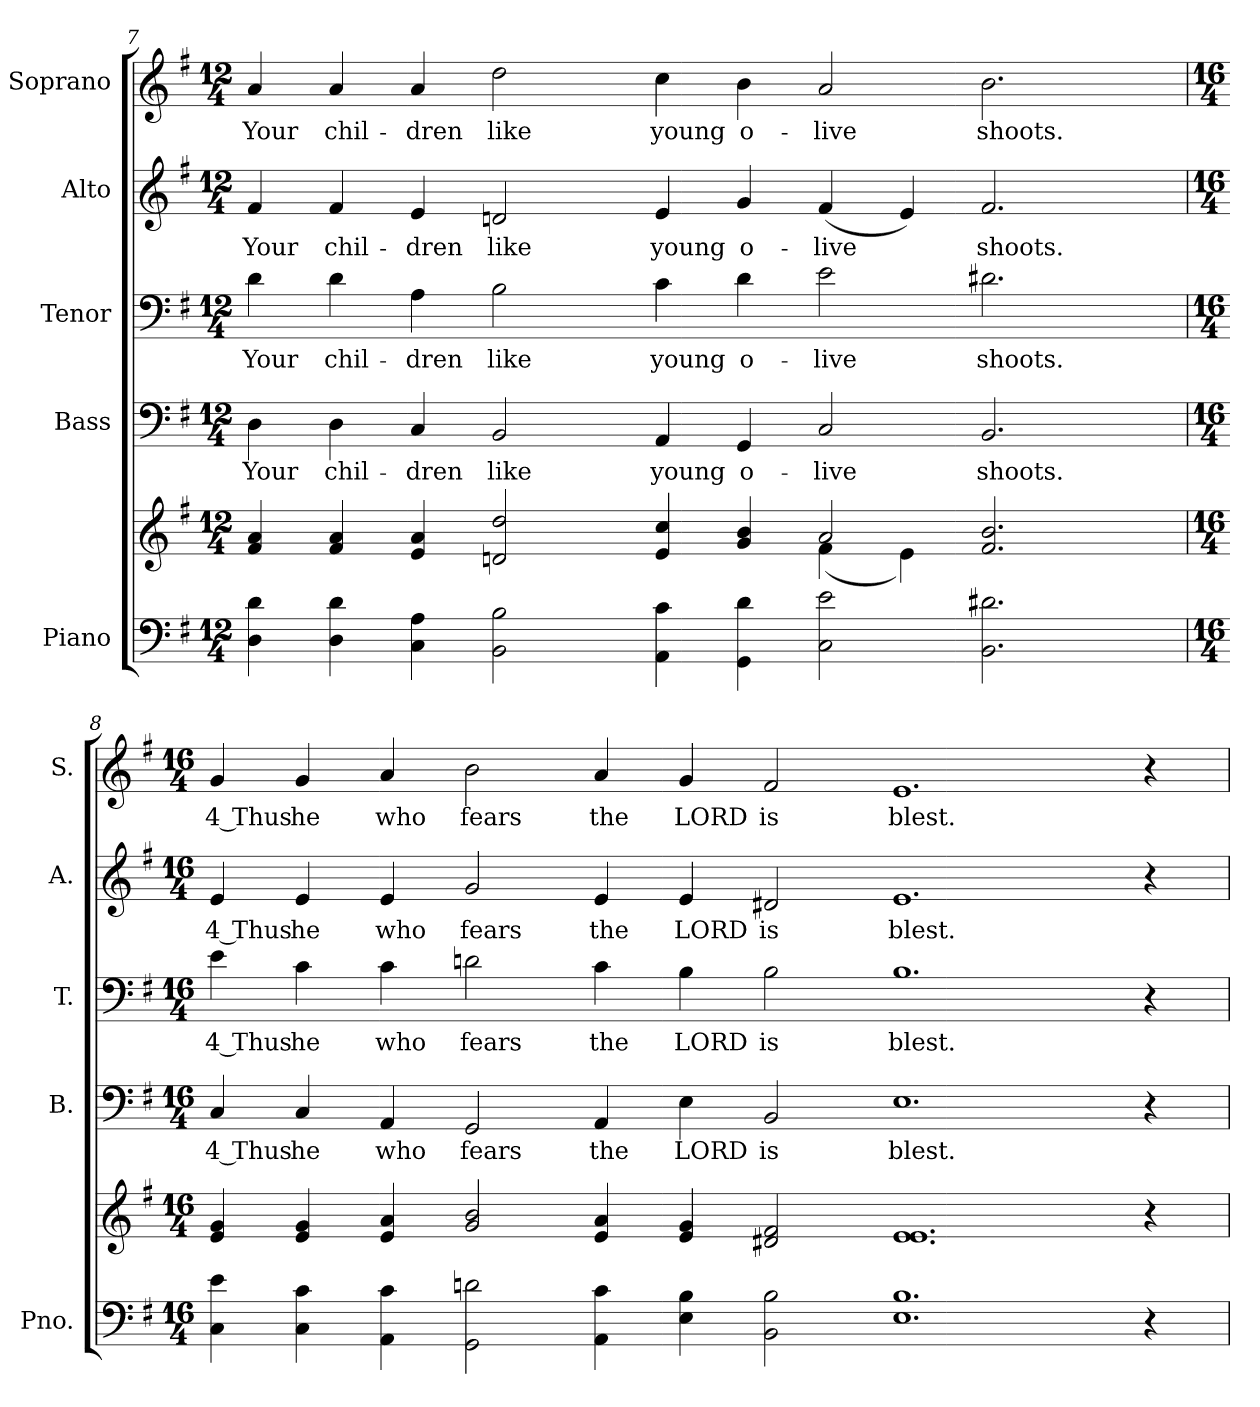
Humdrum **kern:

**kern	**kern	**kern	**text	**kern	**text	**kern	**text	**kern	**text
*part5	*part5	*part4	*part4	*part3	*part3	*part2	*part2	*part1	*part1
*staff6	*staff5	*staff4	*staff4	*staff3	*staff3	*staff2	*staff2	*staff1	*staff1
*I"Piano	*	*I"Bass	*	*I"Tenor	*	*I"Alto	*	*I"Soprano	*
*I'Pno.	*	*I'B.	*	*I'T.	*	*I'A.	*	*I'S.	*
!!LO:PB:g=z
*clefF4	*clefG2	*clefF4	*	*clefF4	*	*clefG2	*	*clefG2	*
*k[f#]	*k[f#]	*k[f#]	*	*k[f#]	*	*k[f#]	*	*k[f#]	*
*G:	*G:	*G:	*	*G:	*	*G:	*	*G:	*
*M12/4	*M12/4	*M12/4	*	*M12/4	*	*M12/4	*	*M12/4	*
=7	=7	=7	=7	=7	=7	=7	=7	=7	=7
*	*^	*	*	*	*	*	*	*	*
!	!	!	!	!LO:LY:b:color=#000000	!	!	!	!	!	!
!	!	!	!	!	!	!LO:LY:b:color=#000000	!	!	!	!
!	!	!	!	!	!	!	!	!LO:LY:b:color=#000000	!	!
!	!	!	!	!	!	!	!	!	!	!LO:LY:b:color=#000000
4Di\ 4di	4f#i/ 4ai	1ryy	4Di\	Your	4di\	Your	4f#i/	Your	4ai/	Your
!	!	!	!	!LO:LY:b:color=#000000	!	!	!	!	!	!
!	!	!	!	!	!	!LO:LY:b:color=#000000	!	!	!	!
!	!	!	!	!	!	!	!	!LO:LY:b:color=#000000	!	!
!	!	!	!	!	!	!	!	!	!	!LO:LY:b:color=#000000
4Di\ 4di	4f#i/ 4ai	.	4Di\	chil-	4di\	chil-	4f#i/	chil-	4ai/	chil-
!	!	!	!	!LO:LY:b:color=#000000	!	!	!	!	!	!
!	!	!	!	!	!	!LO:LY:b:color=#000000	!	!	!	!
!	!	!	!	!	!	!	!	!LO:LY:b:color=#000000	!	!
!	!	!	!	!	!	!	!	!	!	!LO:LY:b:color=#000000
4Ci\ 4Ai	4ei/ 4ai	.	4Ci/	-dren	4Ai\	-dren	4ei/	-dren	4ai/	-dren
!	!	!	!	!LO:LY:b:color=#000000	!	!	!	!	!	!
!	!	!	!	!	!	!LO:LY:b:color=#000000	!	!	!	!
!	!	!	!	!	!	!	!	!LO:LY:b:color=#000000	!	!
!	!	!	!	!	!	!	!	!	!	!LO:LY:b:color=#000000
2BBi\ 2Bi	2dni/ 2ddi	.	2BBi/	like	2Bi\	like	2dni/	like	2ddi\	like
.	.	2ryy	.	.	.	.	.	.	.	.
!	!	!	!	!LO:LY:b:color=#000000	!	!	!	!	!	!
!	!	!	!	!	!	!LO:LY:b:color=#000000	!	!	!	!
!	!	!	!	!	!	!	!	!LO:LY:b:color=#000000	!	!
!	!	!	!	!	!	!	!	!	!	!LO:LY:b:color=#000000
4AAi\ 4ci	4ei/ 4cci	.	4AAi/	young	4ci\	young	4ei/	young	4cci\	young
!	!	!	!	!LO:LY:b:color=#000000	!	!	!	!	!	!
!	!	!	!	!	!	!LO:LY:b:color=#000000	!	!	!	!
!	!	!	!	!	!	!	!	!LO:LY:b:color=#000000	!	!
!	!	!	!	!	!	!	!	!	!	!LO:LY:b:color=#000000
4GGi\ 4di	4gi/ 4bi	4ryy	4GGi/	o-	4di\	o-	4gi/	o-	4bi\	o-
!	!	!	!	!LO:LY:b:color=#000000	!	!	!	!	!	!
!	!	!	!	!	!	!LO:LY:b:color=#000000	!	!	!	!
!	!	!	!	!	!	!	!	!LO:LY:b:color=#000000	!	!
!	!	!	!	!	!	!	!	!	!	!LO:LY:b:color=#000000
2Ci\ 2ei	2ai/	(4f#i\	2Ci/	-live	2ei\	-live	(4f#i/	-live	2ai/	-live
.	.	4ei\)	.	.	.	.	4ei/)	.	.	.
!	!	!	!	!LO:LY:b:color=#000000	!	!	!	!	!	!
!	!	!	!	!	!	!LO:LY:b:color=#000000	!	!	!	!
!	!	!	!	!	!	!	!	!LO:LY:b:color=#000000	!	!
!	!	!	!	!	!	!	!	!	!	!LO:LY:b:color=#000000
2.BBi\ 2.d#Xi	2.f#i/ 2.bi	4ryy	2.BBi/	shoots.	2.d#Xi\	shoots.	2.f#i/	shoots.	2.bi\	shoots.
.	.	2ryy	.	.	.	.	.	.	.	.
*	*v	*v	*	*	*	*	*	*	*	*
!!LO:PB:g=z
=8	=8	=8	=8	=8	=8	=8	=8	=8	=8
*M16/4	*M16/4	*M16/4	*	*M16/4	*	*M16/4	*	*M16/4	*
*	*^	*	*	*	*	*	*	*	*
!	!	!	!	!LO:LY:b:color=#000000	!	!	!	!	!	!
*	*v	*v	*	*	*	*	*	*	*	*
*	*^	*	*	*	*	*	*	*	*
!	!	!	!	!	!	!LO:LY:b:color=#000000	!	!	!	!
*	*v	*v	*	*	*	*	*	*	*	*
*	*^	*	*	*	*	*	*	*	*
!	!	!	!	!	!	!	!	!LO:LY:b:color=#000000	!	!
*	*v	*v	*	*	*	*	*	*	*	*
*	*^	*	*	*	*	*	*	*	*
!	!	!	!	!	!	!	!	!	!	!LO:LY:b:color=#000000
*	*v	*v	*	*	*	*	*	*	*	*
4Ci\ 4ei	4ei/ 4gi	4Ci/	4 Thus	4ei\	4 Thus	4ei/	4 Thus	4gi/	4 Thus
!	!	!	!LO:LY:b:color=#000000	!	!	!	!	!	!
!	!	!	!	!	!LO:LY:b:color=#000000	!	!	!	!
!	!	!	!	!	!	!	!LO:LY:b:color=#000000	!	!
!	!	!	!	!	!	!	!	!	!LO:LY:b:color=#000000
4Ci\ 4ci	4ei/ 4gi	4Ci/	he	4ci\	he	4ei/	he	4gi/	he
!	!	!	!LO:LY:b:color=#000000	!	!	!	!	!	!
!	!	!	!	!	!LO:LY:b:color=#000000	!	!	!	!
!	!	!	!	!	!	!	!LO:LY:b:color=#000000	!	!
!	!	!	!	!	!	!	!	!	!LO:LY:b:color=#000000
4AAi\ 4ci	4ei/ 4ai	4AAi/	who	4ci\	who	4ei/	who	4ai/	who
!	!	!	!LO:LY:b:color=#000000	!	!	!	!	!	!
!	!	!	!	!	!LO:LY:b:color=#000000	!	!	!	!
!	!	!	!	!	!	!	!LO:LY:b:color=#000000	!	!
!	!	!	!	!	!	!	!	!	!LO:LY:b:color=#000000
2GGi\ 2dni	2gi/ 2bi	2GGi/	fears	2dni\	fears	2gi/	fears	2bi\	fears
!	!	!	!LO:LY:b:color=#000000	!	!	!	!	!	!
!	!	!	!	!	!LO:LY:b:color=#000000	!	!	!	!
!	!	!	!	!	!	!	!LO:LY:b:color=#000000	!	!
!	!	!	!	!	!	!	!	!	!LO:LY:b:color=#000000
4AAi\ 4ci	4ei/ 4ai	4AAi/	the	4ci\	the	4ei/	the	4ai/	the
!	!	!	!LO:LY:b:color=#000000	!	!	!	!	!	!
!	!	!	!	!	!LO:LY:b:color=#000000	!	!	!	!
!	!	!	!	!	!	!	!LO:LY:b:color=#000000	!	!
!	!	!	!	!	!	!	!	!	!LO:LY:b:color=#000000
4Ei\ 4Bi	4ei/ 4gi	4Ei\	LORD	4Bi\	LORD	4ei/	LORD	4gi/	LORD
!	!	!	!LO:LY:b:color=#000000	!	!	!	!	!	!
!	!	!	!	!	!LO:LY:b:color=#000000	!	!	!	!
!	!	!	!	!	!	!	!LO:LY:b:color=#000000	!	!
!	!	!	!	!	!	!	!	!	!LO:LY:b:color=#000000
2BBi\ 2Bi	2d#Xi/ 2f#i	2BBi/	is	2Bi\	is	2d#Xi/	is	2f#i/	is
!	!	!	!LO:LY:b:color=#000000	!	!	!	!	!	!
!	!	!	!	!	!LO:LY:b:color=#000000	!	!	!	!
!	!	!	!	!	!	!	!LO:LY:b:color=#000000	!	!
!	!	!	!	!	!	!	!	!	!LO:LY:b:color=#000000
1.Ei 1.Bi	1.ei 1.ei	1.Ei	blest.	1.Bi	blest.	1.ei	blest.	1.ei	blest.
4r	4r	4r	.	4r	.	4r	.	4r	.
=	=	=	=	=	=	=	=	=	=
*-	*-	*-	*-	*-	*-	*-	*-	*-	*-
